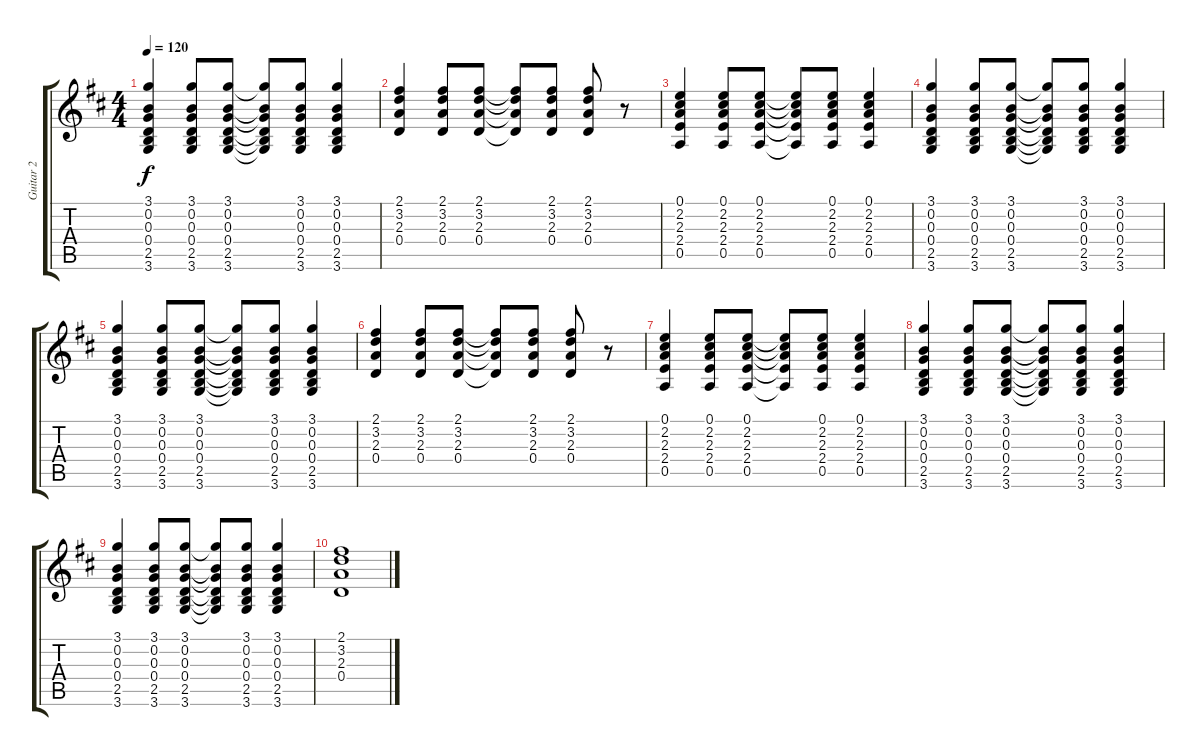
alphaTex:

\track ("Guitar 2" "Guitar 2") {instrument electricguitarclean}
\staff {score tabs}
\tuning (E4 B3 G3 D3 A2 E2) {hide}
\ts (4 4)
\tempo 120
\clef g2
\ks d
(3.1 0.2 0.3 0.4 2.5 3.6).4{dy f} (3.1 0.2 0.3 0.4 2.5 3.6).8 (3.1 0.2 0.3 0.4 2.5 3.6).8 (3.1{t} 0.2{t} 0.3{t} 0.4{t} 2.5{t} 3.6{t}).8 (3.1 0.2 0.3 0.4 2.5 3.6).8 (3.1 0.2 0.3 0.4 2.5 3.6).4 |
(2.1 3.2 2.3 0.4).4 (2.1 3.2 2.3 0.4).8 (2.1 3.2 2.3 0.4).8 (2.1{t} 3.2{t} 2.3{t} 0.4{t}).8 (2.1 3.2 2.3 0.4).8 (2.1 3.2 2.3 0.4).8 r.8 |
(0.1 2.2 2.3 2.4 0.5).4 (0.1 2.2 2.3 2.4 0.5).8 (0.1 2.2 2.3 2.4 0.5).8 (0.1{t} 2.2{t} 2.3{t} 2.4{t} 0.5{t}).8 (0.1 2.2 2.3 2.4 0.5).8 (0.1 2.2 2.3 2.4 0.5).4 |
(3.1 0.2 0.3 0.4 2.5 3.6).4 (3.1 0.2 0.3 0.4 2.5 3.6).8 (3.1 0.2 0.3 0.4 2.5 3.6).8 (3.1{t} 0.2{t} 0.3{t} 0.4{t} 2.5{t} 3.6{t}).8 (3.1 0.2 0.3 0.4 2.5 3.6).8 (3.1 0.2 0.3 0.4 2.5 3.6).4 |
(3.1 0.2 0.3 0.4 2.5 3.6).4 (3.1 0.2 0.3 0.4 2.5 3.6).8 (3.1 0.2 0.3 0.4 2.5 3.6).8 (3.1{t} 0.2{t} 0.3{t} 0.4{t} 2.5{t} 3.6{t}).8 (3.1 0.2 0.3 0.4 2.5 3.6).8 (3.1 0.2 0.3 0.4 2.5 3.6).4 |
(2.1 3.2 2.3 0.4).4 (2.1 3.2 2.3 0.4).8 (2.1 3.2 2.3 0.4).8 (2.1{t} 3.2{t} 2.3{t} 0.4{t}).8 (2.1 3.2 2.3 0.4).8 (2.1 3.2 2.3 0.4).8 r.8 |
(0.1 2.2 2.3 2.4 0.5).4 (0.1 2.2 2.3 2.4 0.5).8 (0.1 2.2 2.3 2.4 0.5).8 (0.1{t} 2.2{t} 2.3{t} 2.4{t} 0.5{t}).8 (0.1 2.2 2.3 2.4 0.5).8 (0.1 2.2 2.3 2.4 0.5).4 |
(3.1 0.2 0.3 0.4 2.5 3.6).4 (3.1 0.2 0.3 0.4 2.5 3.6).8 (3.1 0.2 0.3 0.4 2.5 3.6).8 (3.1{t} 0.2{t} 0.3{t} 0.4{t} 2.5{t} 3.6{t}).8 (3.1 0.2 0.3 0.4 2.5 3.6).8 (3.1 0.2 0.3 0.4 2.5 3.6).4 |
(3.1 0.2 0.3 0.4 2.5 3.6).4 (3.1 0.2 0.3 0.4 2.5 3.6).8 (3.1 0.2 0.3 0.4 2.5 3.6).8 (3.1{t} 0.2{t} 0.3{t} 0.4{t} 2.5{t} 3.6{t}).8 (3.1 0.2 0.3 0.4 2.5 3.6).8 (3.1 0.2 0.3 0.4 2.5 3.6).4 |
(2.1 3.2 2.3 0.4).1
